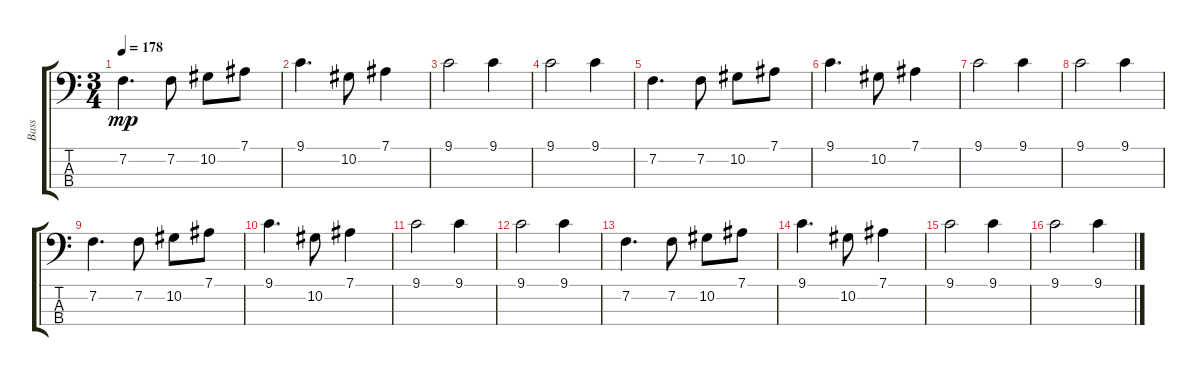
\track ("Bass" "Bass") {instrument slapbass1}
\staff {score tabs}
\tuning (Eb2 Bb1 F1 C1) {hide}
\ts (3 4)
\tempo 178
\clef f4
\ks c
7.2.4{d dy mp instrument slapbass1} 7.2.8 10.2.8 7.1.8 |
9.1.4{d} 10.2.8 7.1.4 |
9.1.2 9.1.4 |
9.1.2 9.1.4 |
7.2.4{d} 7.2.8 10.2.8 7.1.8 |
9.1.4{d} 10.2.8 7.1.4 |
9.1.2 9.1.4 |
9.1.2 9.1.4 |
7.2.4{d} 7.2.8 10.2.8 7.1.8 |
9.1.4{d} 10.2.8 7.1.4 |
9.1.2 9.1.4 |
9.1.2 9.1.4 |
7.2.4{d} 7.2.8 10.2.8 7.1.8 |
9.1.4{d} 10.2.8 7.1.4 |
9.1.2 9.1.4 |
9.1.2 9.1.4
